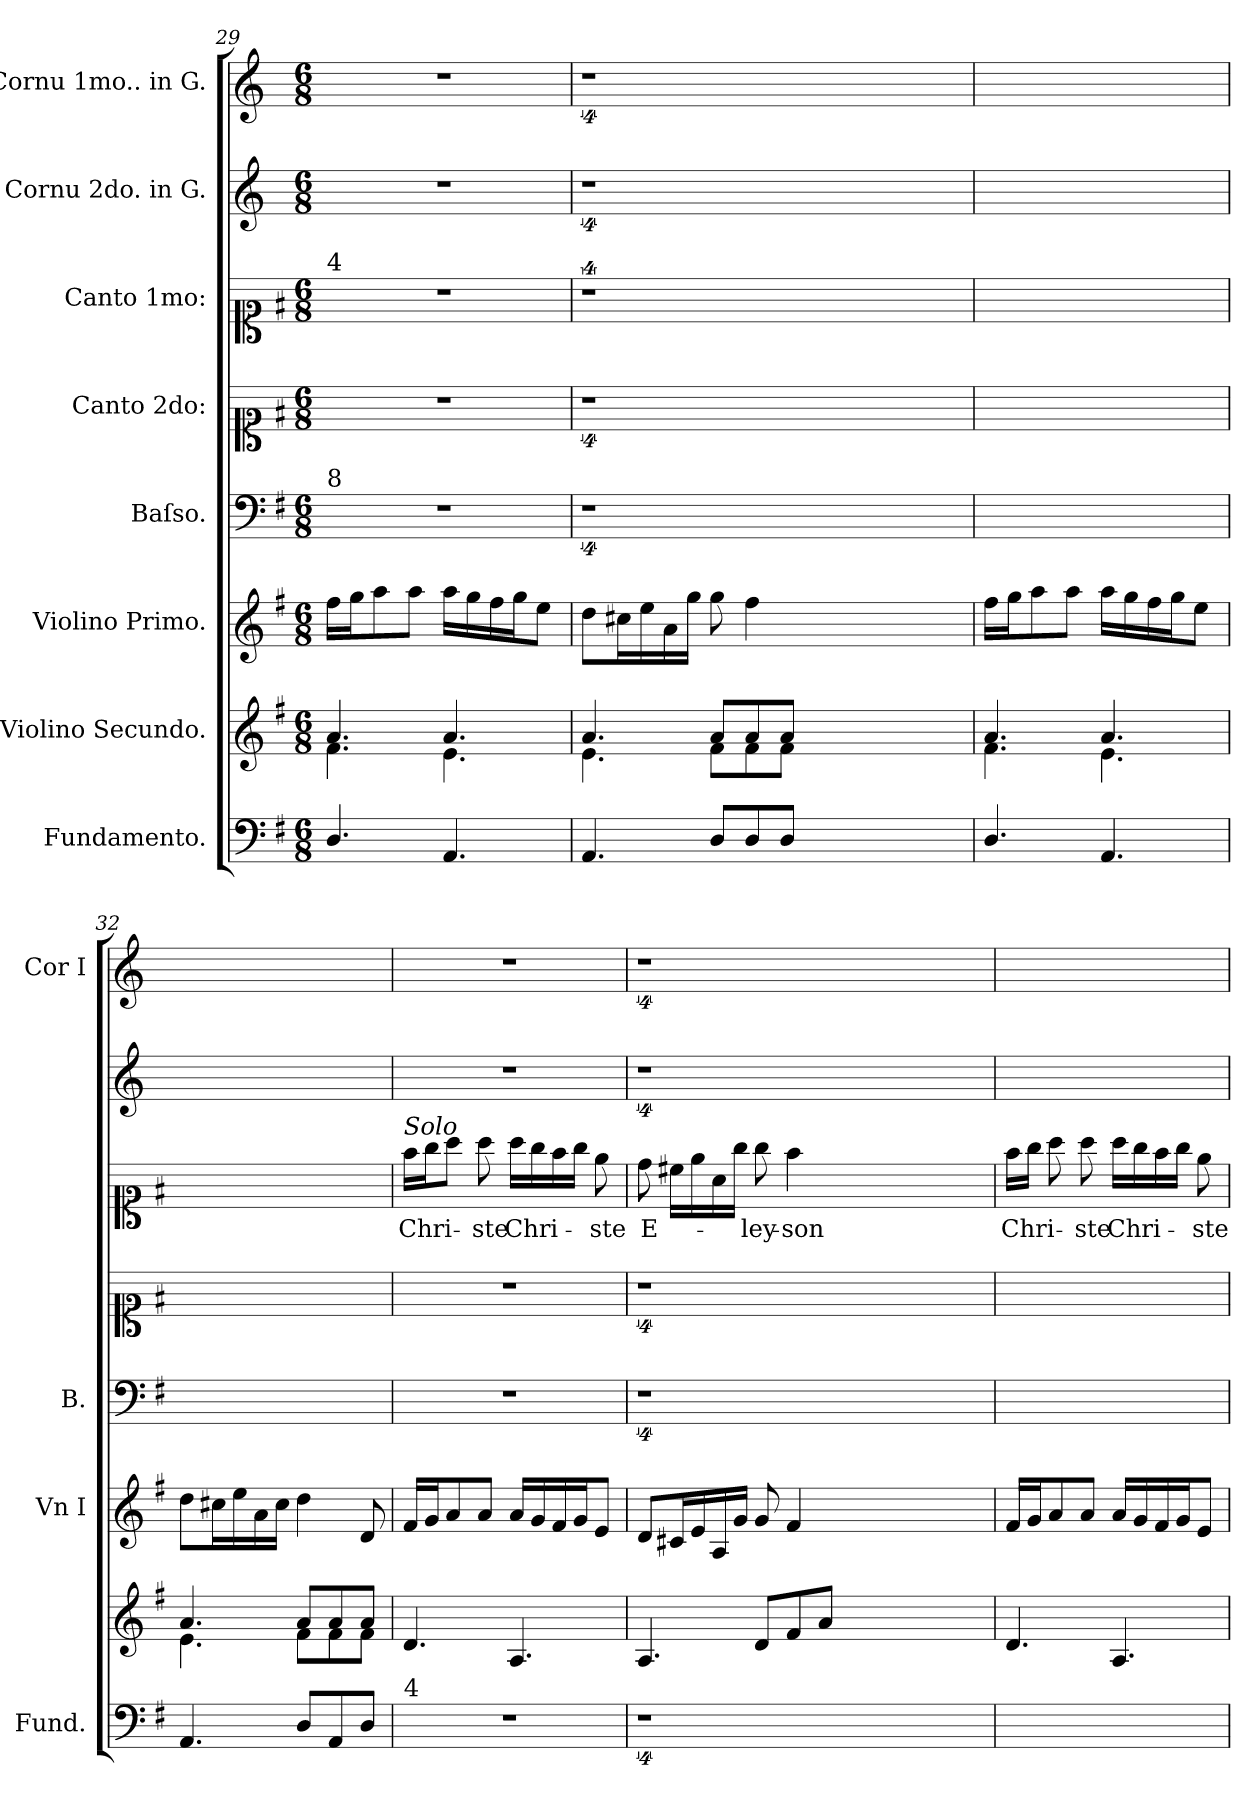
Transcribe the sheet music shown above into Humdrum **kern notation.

**kern	**kern	**kern	**kern	**kern	**kern	**text	**kern	**kern
*part8	*part7	*part6	*part5	*part4	*part3	*part3	*part2	*part1
*staff8	*staff7	*staff6	*staff5	*staff4	*staff3	*staff3	*staff2	*staff1
*I"Fundamento.	*I"Violino Secundo.	*I"Violino Primo.	*I"Baſso.	*I"Canto 2do:	*I"Canto 1mo:	*	*I"Cornu 2do. in G.	*I"Cornu 1mo.. in G.
*I'Fund.	*	*I'Vn I	*I'B.	*	*	*	*	*I'Cor I
*clefF4	*clefG2	*clefG2	*clefF4	*clefC1	*clefC1	*	*clefG2	*clefG2
*	*	*	*	*	*	*	*ITrd3c5	*ITrd3c5
*k[f#]	*k[f#]	*k[f#]	*k[f#]	*k[f#]	*k[f#]	*	*k[f#]	*k[f#]
*M6/8	*M6/8	*M6/8	*M6/8	*M6/8	*M6/8	*	*M6/8	*M6/8
=29	=29	=29	=29	=29	=29	=29	=29	=29
*	*^	*	*	*	*	*	*	*
!	!	!	!	!	!	!LO:TX:a:t=4	!	!	!
!	!	!	!	!LO:TX:a:t=8	!	!	!	!	!
4.D/	4.a/	4.f#\	16ff#\LL	2.r	2.r	2.r	.	2.r	2.r
.	.	.	16gg\J	.	.	.	.	.	.
.	.	.	8aa\	.	.	.	.	.	.
.	.	.	8aa\J	.	.	.	.	.	.
4.AA/	4.a/	4.e\	16aa\LL	.	.	.	.	.	.
.	.	.	16gg\	.	.	.	.	.	.
.	.	.	16ff#\	.	.	.	.	.	.
.	.	.	16gg\J	.	.	.	.	.	.
.	.	.	8ee\J	.	.	.	.	.	.
=30	=30	=30	=30	=30	=30	=30	=30	=30	=30
4.AA/	4.a/	4.e\	8dd\L	4%9r	4%9r	4%9r	.	4%9r	4%9r
.	.	.	16cc#X\L	.	.	.	.	.	.
.	.	.	16ee\	.	.	.	.	.	.
.	.	.	16a\	.	.	.	.	.	.
.	.	.	16gg\JJ	.	.	.	.	.	.
8D/L	8a/L	8f#\L	8gg\	.	.	.	.	.	.
8D/	8a/	8f#\	4ff#\	.	.	.	.	.	.
8D/J	8a/J	8f#\J	.	.	.	.	.	.	.
1.ryy	1.ryy	1.ryy	1.ryy	.	.	.	.	.	.
=31	=31	=31	=31	=31	=31	=31	=31	=31	=31
4.D/	4.a/	4.f#\	16ff#\LL	2.ryy	2.ryy	2.ryy	.	2.ryy	2.ryy
.	.	.	16gg\J	.	.	.	.	.	.
.	.	.	8aa\	.	.	.	.	.	.
.	.	.	8aa\J	.	.	.	.	.	.
4.AA/	4.a/	4.e\	16aa\LL	.	.	.	.	.	.
.	.	.	16gg\	.	.	.	.	.	.
.	.	.	16ff#\	.	.	.	.	.	.
.	.	.	16gg\J	.	.	.	.	.	.
.	.	.	8ee\J	.	.	.	.	.	.
=32	=32	=32	=32	=32	=32	=32	=32	=32	=32
4.AA/	4.a/	4.e\	8dd\L	2.ryy	2.ryy	2.ryy	.	2.ryy	2.ryy
.	.	.	16cc#X\L	.	.	.	.	.	.
.	.	.	16ee\	.	.	.	.	.	.
.	.	.	16a\	.	.	.	.	.	.
.	.	.	16cc#\JJ	.	.	.	.	.	.
8D/L	8a/L	8f#\L	4dd\	.	.	.	.	.	.
8AA/	8a/	8f#\	.	.	.	.	.	.	.
8D/J	8a/J	8f#\J	8d/	.	.	.	.	.	.
=33	=33	=33	=33	=33	=33	=33	=33	=33	=33
!	!	!	!	!	!	!LO:TX:a:i:t=Solo	!	!	!
!LO:TX:a:t=4	!	!	!	!	!	!	!	!	!
*	*v	*v	*	*	*	*	*	*	*
2.r	4.d/	16f#/LL	2.r	2.r	16ff#\LL	Chri-	2.r	2.r
.	.	16g/J	.	.	16gg\J	.	.	.
.	.	8a/	.	.	8aa\J	.	.	.
.	.	8a/J	.	.	8aa\	-ste	.	.
.	4.A/	16a/LL	.	.	16aa\LL	Chri-	.	.
.	.	16g/	.	.	16gg\	.	.	.
.	.	16f#/	.	.	16ff#\	.	.	.
.	.	16g/J	.	.	16gg\JJ	.	.	.
.	.	8e/J	.	.	8ee\	-ste	.	.
=34	=34	=34	=34	=34	=34	=34	=34	=34
4%9r	4.A/	8d/L	4%9r	4%9r	8dd\	E-	4%9r	4%9r
.	.	16c#X/L	.	.	16cc#X\LL	.	.	.
.	.	16e/	.	.	16ee\	.	.	.
.	.	16A/	.	.	16a\	.	.	.
.	.	16g/JJ	.	.	16gg\JJ	.	.	.
.	8d/L	8g/	.	.	8gg\	-ley-	.	.
.	8f#/	4f#/	.	.	4ff#\	-son	.	.
.	8a/J	.	.	.	.	.	.	.
.	1.ryy	1.ryy	.	.	1.ryy	.	.	.
=35	=35	=35	=35	=35	=35	=35	=35	=35
2.ryy	4.d/	16f#/LL	2.ryy	2.ryy	16ff#\LL	Chri-	2.ryy	2.ryy
.	.	16g/J	.	.	16gg\JJ	.	.	.
.	.	8a/	.	.	8aa\	.	.	.
.	.	8a/J	.	.	8aa\	-ste	.	.
.	4.A/	16a/LL	.	.	16aa\LL	Chri-	.	.
.	.	16g/	.	.	16gg\	.	.	.
.	.	16f#/	.	.	16ff#\	.	.	.
.	.	16g/J	.	.	16gg\JJ	.	.	.
.	.	8e/J	.	.	8ee\	-ste	.	.
=	=	=	=	=	=	=	=	=
*-	*-	*-	*-	*-	*-	*-	*-	*-
